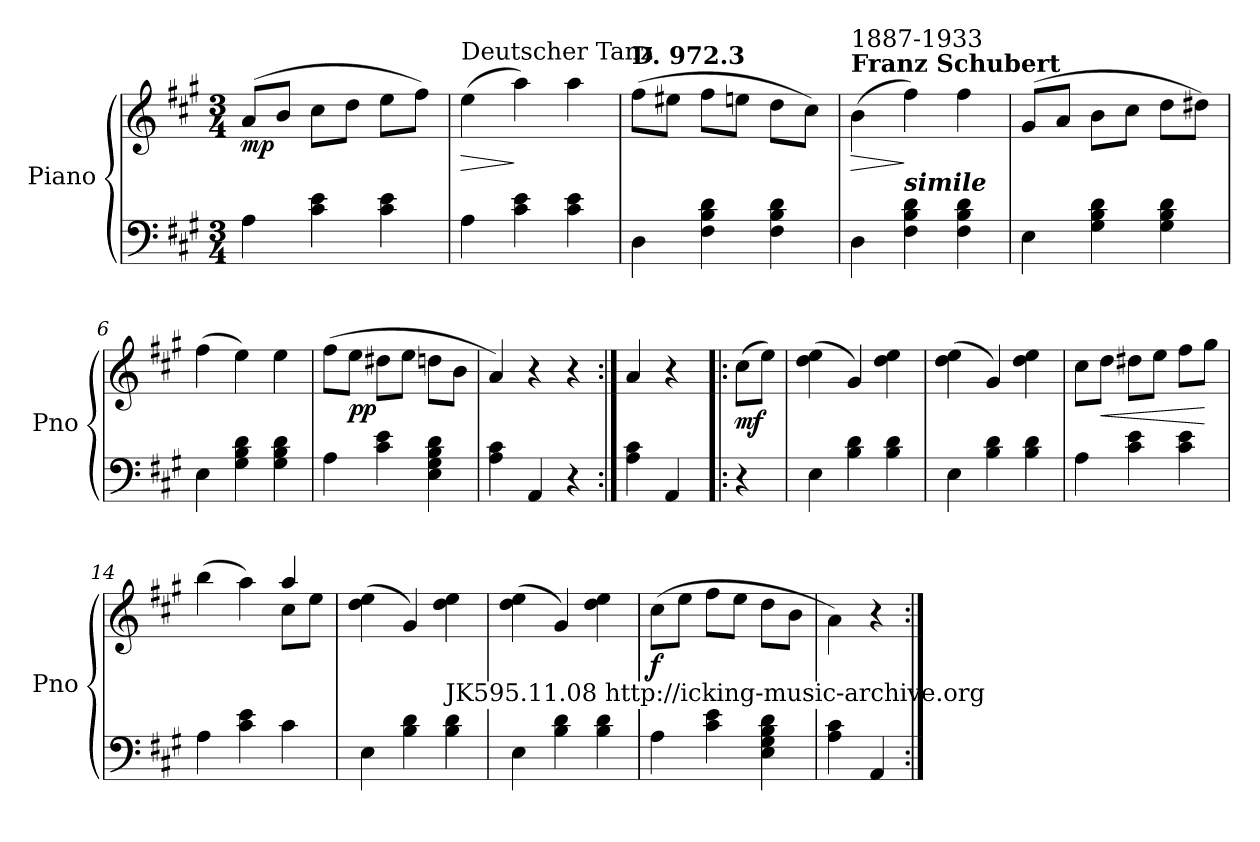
**kern	**kern	**dynam
*part1	*part1	*part1
*staff2	*staff1	*staff1/2
*I"Piano	*	*
*I'Pno	*	*
*clefF4	*clefG2	*
*k[f#c#g#]	*k[f#c#g#]	*
*M3/4	*M3/4	*
=1	=1	=1
!	!	!LO:DY:b
4A\	(8a/L	mp
.	8b/J	.
4c#\ 4e\	8cc#\L	.
.	8dd\J	.
4c#\ 4e\	8ee\L	.
.	8ff#\J)	.
=2	=2	=2
!	!LO:TX:a:t=Deutscher Tanz	!
!	!	!LO:HP:b
4A\	(4ee\	>
4c#\ 4e\	4aa\)	]
4c#\ 4e\	4aa\	.
=3	=3	=3
!	!LO:TX:a:B:t=D. 972.3	!
4D\	(8ff#\L	.
.	8ee#X\J	.
4F#\ 4B\ 4d\	8ff#\L	.
.	8een\J	.
4F#\ 4B\ 4d\	8dd\L	.
.	8cc#\J)	.
=4	=4	=4
!	!LO:TX:a:B:t=Franz Schubert	!
!	!LO:TX:a:t=1887-1933	!
!	!	!LO:HP:b
4D\	(4b\	>
!LO:TX:a:Bi:t=simile	!	!
4F#\ 4B\ 4d\	4ff#\)	]
4F#\ 4B\ 4d\	4ff#\	.
!!LO:LB:g=z
=5	=5	=5
4E\	(8g#/L	.
.	8a/J	.
4G#\ 4B\ 4d\	8b\L	.
.	8cc#\J	.
4G#\ 4B\ 4d\	8dd\L	.
.	8dd#X\J)	.
=6	=6	=6
4E\	(4ff#\	.
4G#\ 4B\ 4d\	4ee\)	.
4G#\ 4B\ 4d\	4ee\	.
=7	=7	=7
4A\	(8ff#\L	.
!	!	!LO:DY:b
.	8ee\J	pp
4c#\ 4e\	8dd#X\L	.
.	8ee\J	.
4E\ 4G#\ 4B\ 4d\	8ddn\L	.
.	8b\J	.
=8	=8	=8
4A\ 4c#\	4a/)	.
4AA/	4r	.
4r	4r	.
=9:|!	=9:|!	=9:|!
4A\ 4c#\	4a/	.
4AA/	4r	.
!!LO:LB:g=z
=10!|:	=10!|:	=10!|:
!	!	!LO:DY:b
4r	(8cc#\L	mf
.	8ee\J)	.
=11	=11	=11
4E\	(4dd\ 4ee\	.
4B\ 4d\	4g#/)	.
4B\ 4d\	4dd\ 4ee\	.
=12	=12	=12
4E\	(4dd\ 4ee\	.
4B\ 4d\	4g#/)	.
4B\ 4d\	4dd\ 4ee\	.
=13	=13	=13
4A\	8cc#\L	.
!	!	!LO:HP:b
.	8dd\J	<
4c#\ 4e\	8dd#X\L	.
.	8ee\J	.
4c#\ 4e\	8ff#\L	.
.	8gg#\J	[
!!LO:LB:g=z
=14	=14	=14
*	*^	*
4A\	(4bb\	2ryy	.
4c#\ 4e\	4aa\)	.	.
4c#\	4aa/	8cc#\L	.
.	.	8ee\J	.
=15	=15	=15	=15
4E\	4ryy	(4dd\ 4ee\	.
4B\ 4d\	4ryy	4g#/)	.
!LO:TX:a:t=JK595.11.08 http&colon;//icking-music-archive.org	!	!	!
4B\ 4d\	4ryy	4dd\ 4ee\	.
=16	=16	=16	=16
4E\	4ryy	(4dd\ 4ee\	.
4B\ 4d\	4ryy	4g#/)	.
4B\ 4d\	4ryy	4dd\ 4ee\	.
=17	=17	=17	=17
!	!	!	!LO:DY:b
4A\	4ryy	(8cc#\L	f
.	.	8ee\J	.
4c#\ 4e\	4ryy	8ff#\L	.
.	.	8ee\J	.
4E\ 4G#\ 4B\ 4d\	4ryy	8dd\L	.
.	.	8b\J	.
=18	=18	=18	=18
4A\ 4c#\	4ryy	4a\)	.
4AA/	4ryy	4r	.
*	*v	*v	*
=:|!	=:|!	=:|!
*-	*-	*-
